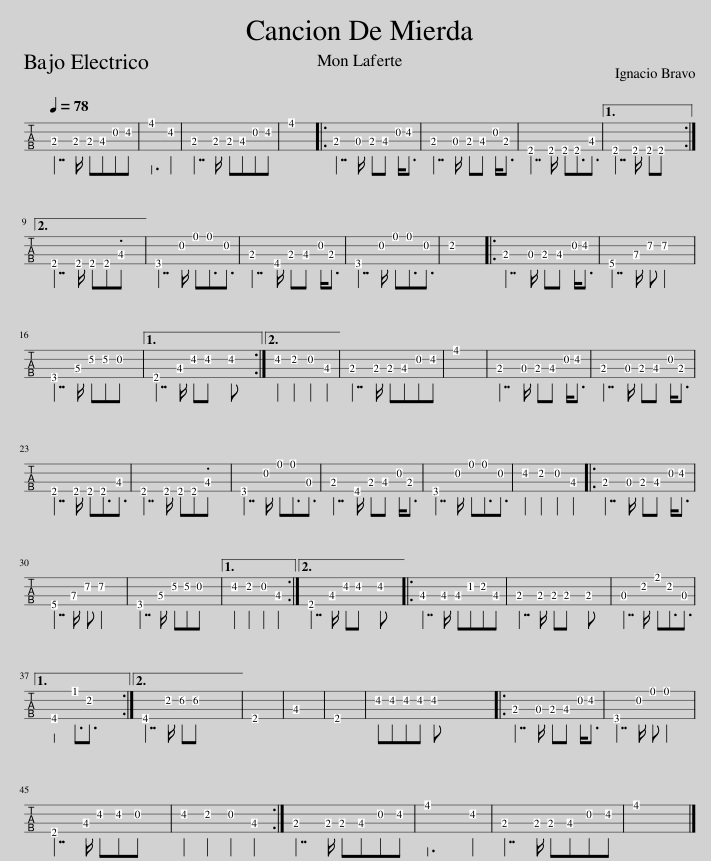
X:1
L:1/8
Q:1/4=78
M:4/4
I:linebreak $
K:C
V:1 tab transpose=-12 stafflines=4 strings=E2,A2,D3,G3
V:1
 !3!B,,,7/2 !3!B,,,/ !3!B,,,!3!^C,,!2!D,,!2!^F,, | !1!B,,6 !2!^F,,2 | !3!B,,,7/2 !3!B,,,/ !3!B,,,!3!^C,,!2!D,,!2!^F,, | !1!B,,8 |: !3!B,,,7/2 !3!A,,,/ !3!B,,,!3!^C,, !2!D,,<!2!^F,, | %5
 !3!B,,,7/2 !3!A,,,/ !3!B,,,!3!^C,, !2!D,,<!3!B,,, | !4!^F,,,7/2 !4!F,,,/ !4!F,,,!4!F,,,3/2!3!^C,,3/2 |1 !4!^F,,,7/2 !4!F,,,/ !4!F,,,!4!F,,, x2 :|2$ !4!^F,,,7/2 !4!F,,,/ !4!F,,,!4!F,,,.!3!^C,, x || !4!G,,,7/2 !2!D,,/ !1!G,,!1!G,,3/2!2!D,,3/2 | %10
 !3!B,,,7/2 !4!^G,,,/ !3!B,,,!3!^C,, !2!D,,<!3!B,,, | !4!G,,,7/2 !2!D,,/ !1!G,,!1!G,,3/2!2!D,,3/2 | !2!E,,8 |: !3!B,,,7/2 !3!A,,,/ !3!B,,,!3!^C,, !2!D,,<!2!^F,, | !4!A,,,7/2 !3!E,,/ !2!A,, !2!A,,2 x |$ %15
 !4!G,,,7/2 !3!D,,/ !2!G,,!2!G,,!2!D,, x |1 !4!_G,,,7/2 !3!^C,,/ !2!^F,,!2!F,, x/ !2!F,, x/ :|2 !2!^F,,2 !2!E,,2 !2!D,,2 !3!^C,,2 || !3!B,,,7/2 !3!B,,,/ !3!B,,,!3!^C,,!2!D,,!2!^F,, | !1!B,,8 | %20
 !3!B,,,7/2 !3!A,,,/ !3!B,,,!3!^C,, !2!D,,<!2!^F,, | !3!B,,,7/2 !3!A,,,/ !3!B,,,!3!^C,, !2!D,,<!3!B,,, |$ !4!^F,,,7/2 !4!F,,,/ !4!F,,,!4!F,,,3/2!3!^C,,3/2 | !4!^F,,,7/2 !4!F,,,/ !4!F,,,!4!F,,,.!3!^C,, x | !4!G,,,7/2 !2!D,,/ !1!G,,!1!G,,3/2!3!A,,,3/2 | %25
 !3!B,,,7/2 !4!^G,,,/ !3!B,,,!3!^C,, !2!D,,<!3!B,,, | !4!G,,,7/2 !2!D,,/ !1!G,,!1!G,,3/2!2!D,,3/2 | !2!^F,,2 !2!E,,2 !2!D,,2 !3!^C,,2 |: !3!B,,,7/2 !3!A,,,/ !3!B,,,!3!^C,, !2!D,,<!2!^F,, |$ !4!A,,,7/2 !3!E,,/ !2!A,, !2!A,,2 x | %30
 !4!G,,,7/2 !3!D,,/ !2!G,,!2!G,,!2!D,, x |1 !2!^F,,2 !2!E,,2 !2!D,,2 !3!^C,,2 :|2 !4!_G,,,7/2 !3!^C,,/ !2!^F,,!2!F,, x/ !2!F,, x/ |: !3!^C,,7/2 !3!C,,/ !3!C,,!2!_E,,!2!=E,,!3!C,, | !3!B,,,7/2 !3!B,,,/ !3!B,,,!3!B,,, x/ !3!B,,, x/ | %35
 !3!A,,,7/2 !2!E,,/ !1!A,,!2!E,,3/2!3!A,,,3/2 |1$ !4!^G,,,4 !1!^G,,3/2!2!E,,3/2 x/ x/ :|2 !4!^G,,,7/2 !2!E,,/ !2!^G,,!2!G,, x/ x x/ || !4!^F,,,8 | !3!^C,,8 | %40
 !4!^F,,,8 | !2!^F,,!2!F,,!2!F,,!2!F,, !2!F,, x x/ x x/ |: !3!B,,,7/2 !3!A,,,/ !3!B,,,!3!^C,, !2!D,,<!2!^F,, | !4!G,,,7/2 !2!D,,/ !1!G,, !1!G,,2 x |$ !4!_G,,,7/2 !3!^C,,/ !2!^F,,!2!F,,!2!D,, x | %45
 !2!^F,,2 !2!E,,2 !2!D,,2 !3!^C,,2 :| !3!B,,,7/2 !3!B,,,/ !3!B,,,!3!^C,,!2!D,,!2!^F,, | !1!B,,6 !2!^F,,2 | !3!B,,,7/2 !3!B,,,/ !3!B,,,!3!^C,,!2!D,,!2!^F,, | !1!B,,8 |] %50
